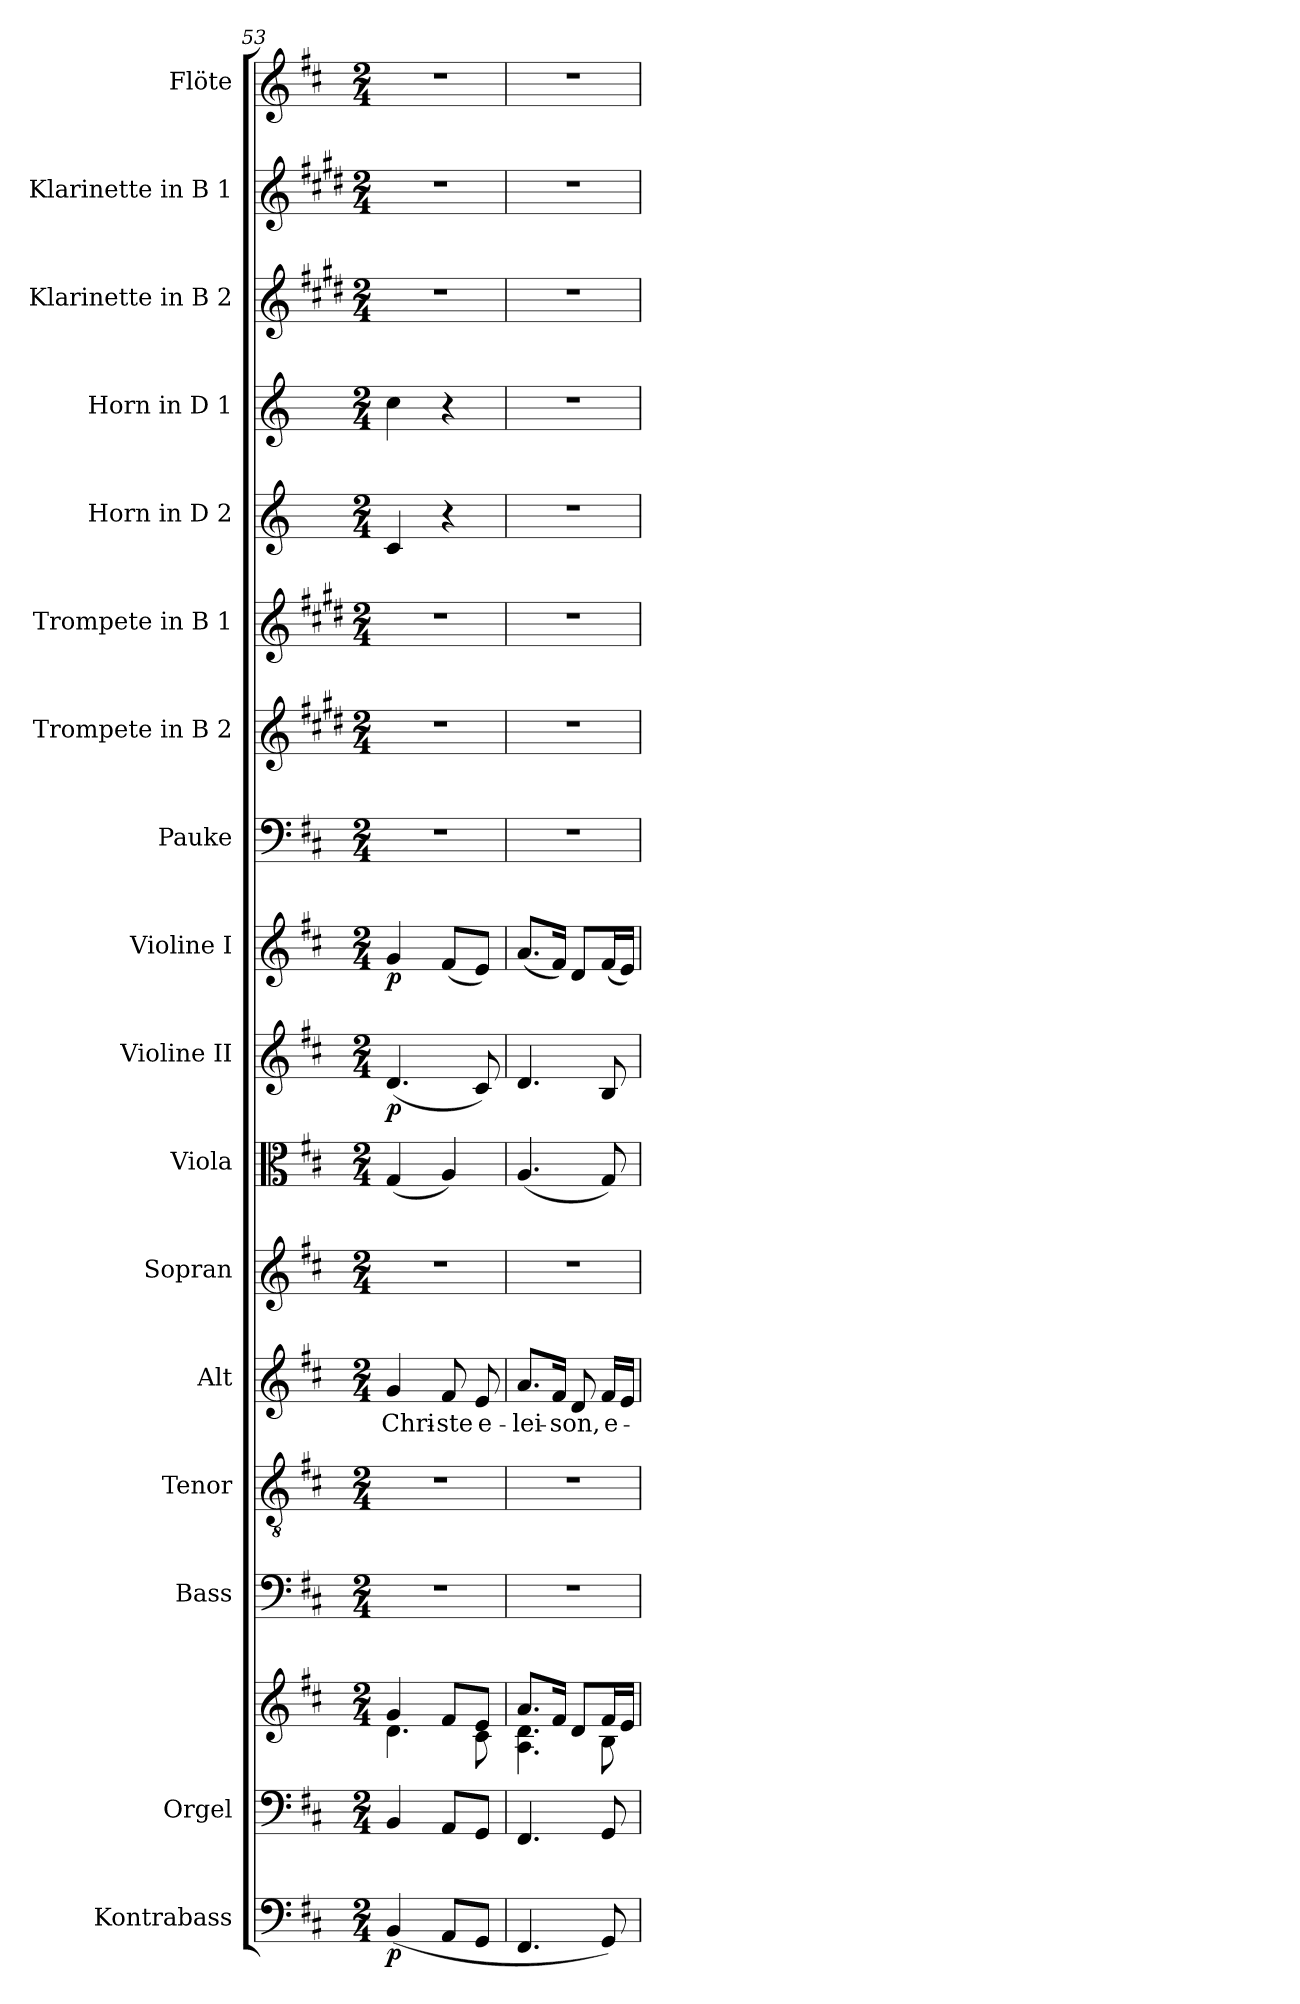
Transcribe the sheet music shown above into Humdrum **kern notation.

**kern	**dynam	**kern	**kern	**kern	**kern	**kern	**text	**kern	**kern	**kern	**dynam	**kern	**dynam	**kern	**kern	**kern	**kern	**kern	**kern	**kern	**kern
*part17	*part17	*part16	*part16	*part15	*part14	*part13	*part13	*part12	*part11	*part10	*part10	*part9	*part9	*part8	*part7	*part6	*part5	*part4	*part3	*part2	*part1
*staff18	*staff18	*staff17	*staff16	*staff15	*staff14	*staff13	*staff13	*staff12	*staff11	*staff10	*staff10	*staff9	*staff9	*staff8	*staff7	*staff6	*staff5	*staff4	*staff3	*staff2	*staff1
*I"Kontrabass	*	*I"Orgel	*	*I"Bass	*I"Tenor	*I"Alt	*	*I"Sopran	*I"Viola	*I"Violine II	*	*I"Violine I	*	*I"Pauke	*I"Trompete in B 2	*I"Trompete in B 1	*I"Horn in D 2	*I"Horn in D 1	*I"Klarinette in B 2	*I"Klarinette in B 1	*I"Flöte
*I'Kb.	*	*I'Org.	*	*I'B	*I'T	*I'A	*	*I'S	*I'Vla.	*I'Vl. II	*	*I'Vl. I	*	*I'Pk.	*I'Trp. 2	*I'Trp. 1	*I'Hrn. 2	*I'Hrn. 1	*I'Kl. 2	*I'Kl. 1	*I'Fl.
*clefF4	*	*clefF4	*clefG2	*clefF4	*clefGv2	*clefG2	*	*clefG2	*clefC3	*clefG2	*	*clefG2	*	*clefF4	*clefG2	*clefG2	*clefG2	*clefG2	*clefG2	*clefG2	*clefG2
*ITrd7c12	*	*	*	*	*	*	*	*	*	*	*	*	*	*	*ITrd1c2	*ITrd1c2	*ITrd-1c-2	*ITrd-1c-2	*ITrd1c2	*ITrd1c2	*
*k[f#c#]	*	*k[f#c#]	*k[f#c#]	*k[f#c#]	*k[f#c#]	*k[f#c#]	*	*k[f#c#]	*k[f#c#]	*k[f#c#]	*	*k[f#c#]	*	*k[f#c#]	*k[f#c#]	*k[f#c#]	*k[f#c#]	*k[f#c#]	*k[f#c#]	*k[f#c#]	*k[f#c#]
*D:	*	*D:	*D:	*D:	*D:	*D:	*	*D:	*D:	*D:	*	*D:	*	*D:	*D:	*D:	*D:	*D:	*D:	*D:	*D:
*M2/4	*	*M2/4	*M2/4	*M2/4	*M2/4	*M2/4	*	*M2/4	*M2/4	*M2/4	*	*M2/4	*	*M2/4	*M2/4	*M2/4	*M2/4	*M2/4	*M2/4	*M2/4	*M2/4
=53	=53	=53	=53	=53	=53	=53	=53	=53	=53	=53	=53	=53	=53	=53	=53	=53	=53	=53	=53	=53	=53
*	*	*	*^	*	*	*	*	*	*	*	*	*	*	*	*	*	*	*	*	*	*
!	!LO:DY:b	!	!	!	!	!	!	!LO:LY:b	!	!	!	!LO:DY:b	!	!LO:DY:b	!	!	!	!	!	!	!	!
(<4BBB/	p	4BB/	4g/	4.d\	2r	2r	4g/	Chri-	2r	(<4G/	(<4.d/	p	4g/	p	2r	2r	2r	4d/	4dd\	2r	2r	2r
!	!	!	!	!	!	!	!	!LO:LY:b	!	!	!	!	!	!	!	!	!	!	!	!	!	!
8AAA/L	.	8AA/L	8f#/L	.	.	.	8f#/	-ste	.	4A/)	.	.	(<8f#/L	.	.	.	.	4r	4r	.	.	.
!	!	!	!	!	!	!	!	!LO:LY:b	!	!	!	!	!	!	!	!	!	!	!	!	!	!
8GGG/J	.	8GG/J	8e/J	8c#\	.	.	8e/	e-	.	.	8c#/)	.	8e/J)	.	.	.	.	.	.	.	.	.
=54	=54	=54	=54	=54	=54	=54	=54	=54	=54	=54	=54	=54	=54	=54	=54	=54	=54	=54	=54	=54	=54	=54
!	!	!	!	!	!	!	!	!LO:LY:b	!	!	!	!	!	!	!	!	!	!	!	!	!	!
4.FFF#/	.	4.FF#/	8.a/L	4.A\ 4.d\	2r	2r	8.a/L	-lei-	2r	(<4.A/	4.d/	.	(<8.a/L	.	2r	2r	2r	2r	2r	2r	2r	2r
.	.	.	16f#/Jk	.	.	.	16f#/Jk	.	.	.	.	.	16f#/Jk)	.	.	.	.	.	.	.	.	.
!	!	!	!	!	!	!	!	!LO:LY:b	!	!	!	!	!	!	!	!	!	!	!	!	!	!
.	.	.	8d/L	.	.	.	8d/	-son,	.	.	.	.	8d/L	.	.	.	.	.	.	.	.	.
!	!	!	!	!	!	!	!	!LO:LY:b	!	!	!	!	!	!	!	!	!	!	!	!	!	!
8GGG/)	.	8GG/	16f#/L	8B\	.	.	16f#/LL	e-	.	8G/)	8B/	.	(<16f#/L	.	.	.	.	.	.	.	.	.
.	.	.	16e/JJ	.	.	.	16e/JJ	.	.	.	.	.	16e/JJ)	.	.	.	.	.	.	.	.	.
*	*	*	*v	*v	*	*	*	*	*	*	*	*	*	*	*	*	*	*	*	*	*	*
=	=	=	=	=	=	=	=	=	=	=	=	=	=	=	=	=	=	=	=	=	=
*-	*-	*-	*-	*-	*-	*-	*-	*-	*-	*-	*-	*-	*-	*-	*-	*-	*-	*-	*-	*-	*-
